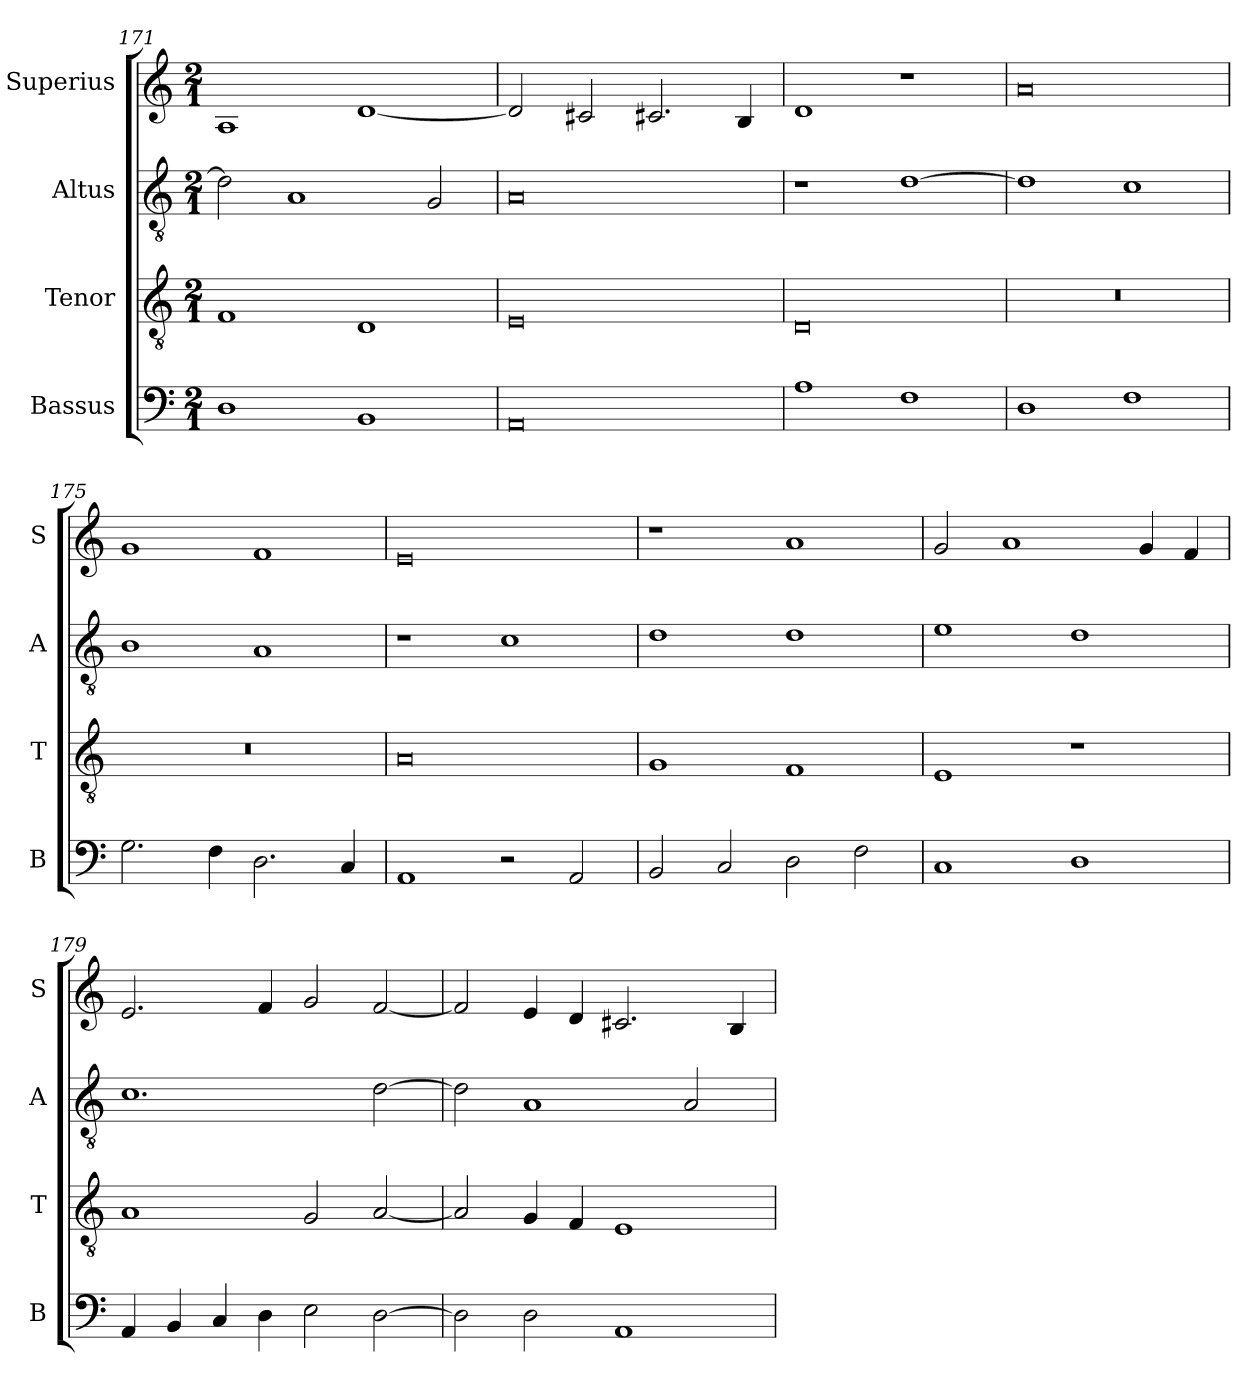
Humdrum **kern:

**kern	**kern	**kern	**kern
*part4	*part3	*part2	*part1
*staff4	*staff3	*staff2	*staff1
*I"Bassus	*I"Tenor	*I"Altus	*I"Superius
*I'B	*I'T	*I'A	*I'S
*clefF4	*clefGv2	*clefGv2	*clefG2
*k[]	*k[]	*k[]	*k[]
*M2/1	*M2/1	*M2/1	*M2/1
=171	=171	=171	=171
1D	1F	2d\]	1A
.	.	1A	.
1BB	1D	.	[1d
.	.	2G/	.
=172	=172	=172	=172
0AA	0E	0A	2d/]
.	.	.	2c#X/
.	.	.	2.c#X/
.	.	.	4B/
=173	=173	=173	=173
1A	0D	1r	1d
1F	.	[1d	1r
=174	=174	=174	=174
1D	0r	1d]	0a
1F	.	1c	.
=175	=175	=175	=175
2.G\	0r	1B	1g
4F\	.	.	.
2.D\	.	1A	1f
4C/	.	.	.
=176	=176	=176	=176
1AA	0A	1r	0e
2r	.	1c	.
2AA/	.	.	.
=177	=177	=177	=177
2BB/	1G	1d	1r
2C/	.	.	.
2D\	1F	1d	1a
2F\	.	.	.
=178	=178	=178	=178
1C	1E	1e	2g/
.	.	.	1a
1D	1r	1d	.
.	.	.	4g/
.	.	.	4f/
=179	=179	=179	=179
4AA/	1A	1.c	2.e/
4BB/	.	.	.
4C/	.	.	.
4D\	.	.	4f/
2E\	2G/	.	2g/
[2D\	[2A/	[2d\	[2f/
=180	=180	=180	=180
2D\]	2A/]	2d\]	2f/]
2D\	4G/	1A	4e/
.	4F/	.	4d/
1AA	1E	.	2.c#X/
.	.	2A/	.
.	.	.	4B/
=	=	=	=
*-	*-	*-	*-
